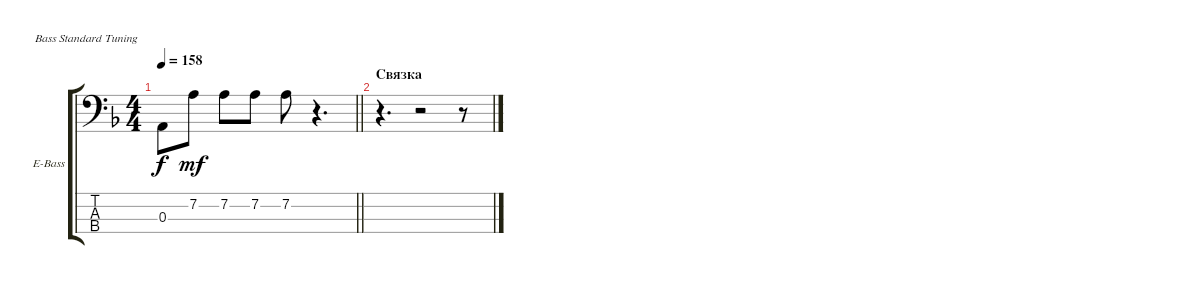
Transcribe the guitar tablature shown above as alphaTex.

\bracketExtendMode groupsimilarinstruments
\firstSystemTrackNameOrientation horizontal
\otherSystemsTrackNameOrientation horizontal
\track ("Виталий Дубинин" "E-Bass") {instrument electricbassfinger}
\staff {score tabs}
\tuning (G2 D2 A1 E1)
\ts (4 4)
\tempo 158
\clef f4
\barLineRight lightlight
\ks dminor
0.3{t}.8{dy f} 7.2.8{dy mf} 7.2.8 7.2.8 7.2.8 r.4{d} |
\section ("" "Связка")
r.4{d} r.2 r.8
